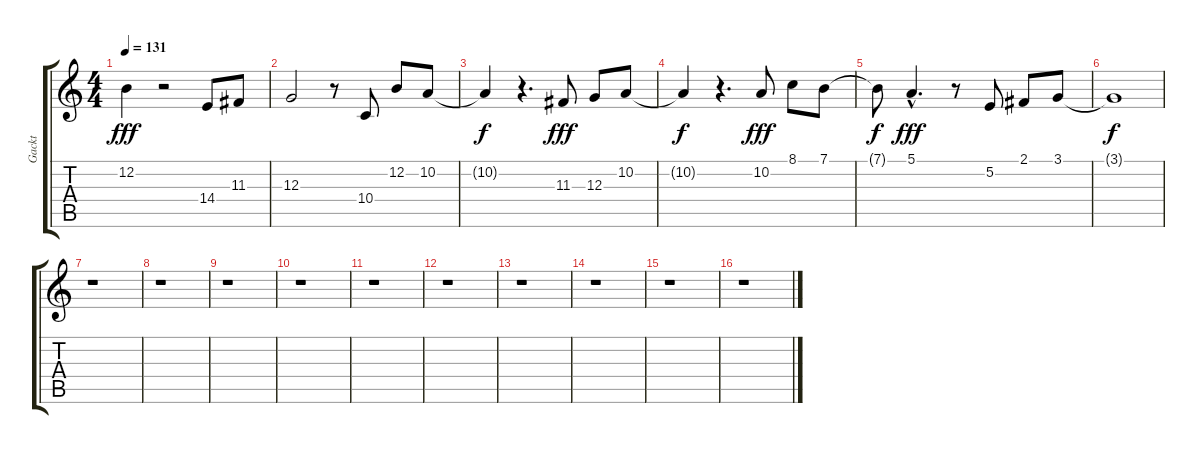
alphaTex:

\track ("Gackt" "Gackt") {instrument synthvoice}
\staff {score tabs}
\tuning (E4 B3 G3 D3 A2 E2) {hide}
\ts (4 4)
\tempo 131
\clef g2
\ks c
12.2.4{dy fff} r.2 14.4.8 11.3.8 |
12.3.2 r.8 10.4.8 12.2.8 10.2.8 |
10.2{t}.4{dy f} r.4{d} 11.3.8{dy fff} 12.3.8 10.2.8 |
10.2{t}.4{dy f} r.4{d} 10.2.8{dy fff} 8.1.8 7.1.8 |
7.1{t}.8{dy f} 5.1{hac}.4{d dy fff} r.8 5.2.8 2.1.8 3.1.8 |
3.1{t}.1{dy f} |
r.1 |
r.1 |
r.1 |
r.1 |
r.1 |
r.1 |
r.1 |
r.1 |
r.1 |
r.1
